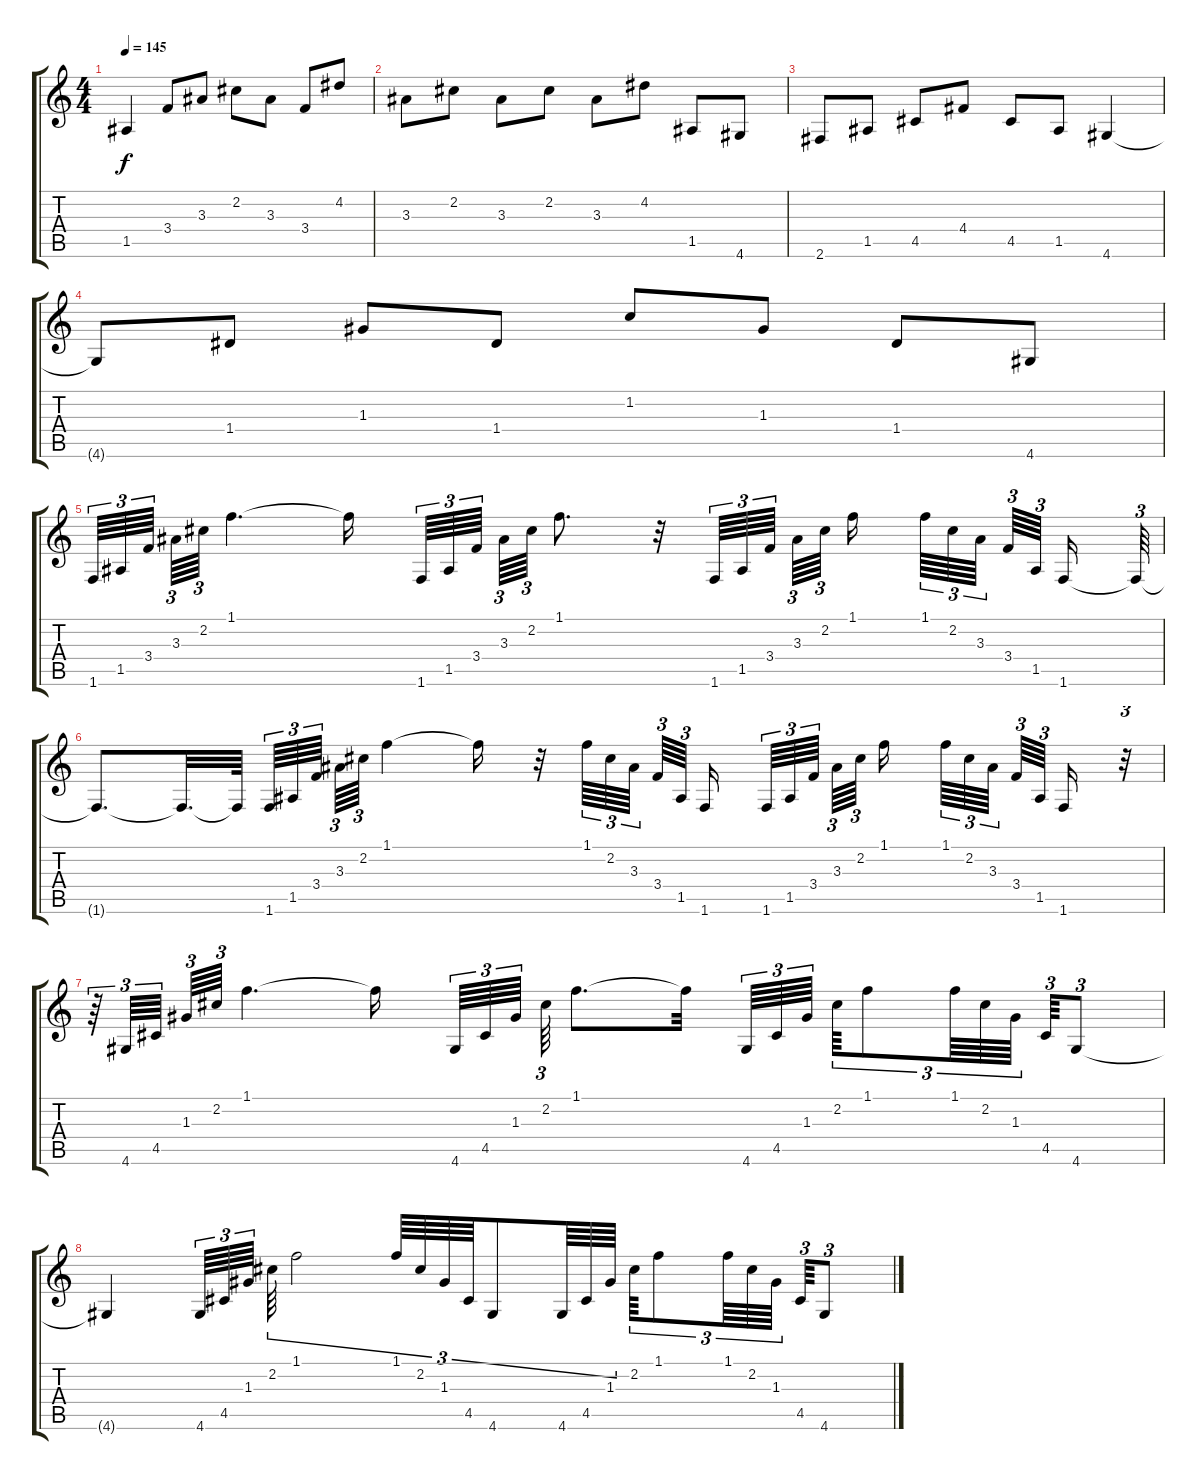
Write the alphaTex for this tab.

\track "" {instrument acousticguitarsteel}
\staff {score tabs}
\tuning (E4 B3 G3 D3 A2 E2) {hide}
\ts (4 4)
\tempo 145
\clef g2
\ks c
1.5.4{dy f} 3.4.8 3.3.8 2.2.8 3.3.8 3.4.8 4.2.8 |
3.3.8 2.2.8 3.3.8 2.2.8 3.3.8 4.2.8 1.5.8 4.6.8 |
2.6.8 1.5.8 4.5.8 4.4.8 4.5.8 1.5.8 4.6.4 |
4.6{t}.8 1.4.8 1.3.8 1.4.8 1.2.8 1.3.8 1.4.8 4.6.8 |
1.6.64{tu (3 2) volume 7} 1.5.64{tu (3 2)} 3.4.64{tu (3 2) beam splitsecondary} 3.3.64{tu (3 2)} 2.2.64{tu (3 2)} 1.1.4{d} 1.1{t}.16 1.6.64{tu (3 2)} 1.5.64{tu (3 2)} 3.4.64{tu (3 2) beam splitsecondary} 3.3.64{tu (3 2)} 2.2.64{tu (3 2)} 1.1.8{d} r.32 1.6.64{tu (3 2)} 1.5.64{tu (3 2)} 3.4.64{tu (3 2) beam splitsecondary} 3.3.64{tu (3 2)} 2.2.64{tu (3 2) beam splitsecondary} 1.1.16{beam splitsecondary} 1.1.64{tu (3 2)} 2.2.64{tu (3 2)} 3.3.64{tu (3 2) beam splitsecondary} 3.4.64{tu (3 2)} 1.5.64{tu (3 2) beam splitsecondary} 1.6.16 1.6{t}.64{tu (3 2)} |
1.6{t}.8{d} 1.6{t}.32{d} 1.6{t}.64 1.6.64{tu (3 2)} 1.5.64{tu (3 2)} 3.4.64{tu (3 2) beam splitsecondary} 3.3.64{tu (3 2)} 2.2.64{tu (3 2)} 1.1.4 1.1{t}.16 r.32 1.1.64{tu (3 2)} 2.2.64{tu (3 2)} 3.3.64{tu (3 2) beam splitsecondary} 3.4.64{tu (3 2)} 1.5.64{tu (3 2) beam splitsecondary} 1.6.16 1.6.64{tu (3 2)} 1.5.64{tu (3 2)} 3.4.64{tu (3 2) beam splitsecondary} 3.3.64{tu (3 2)} 2.2.64{tu (3 2) beam splitsecondary} 1.1.16{beam splitsecondary} 1.1.64{tu (3 2)} 2.2.64{tu (3 2)} 3.3.64{tu (3 2) beam splitsecondary} 3.4.64{tu (3 2)} 1.5.64{tu (3 2) beam splitsecondary} 1.6.16 r.32{tu (3 2)} |
r.64{tu (3 2)} 4.6.64{tu (3 2)} 4.5.64{tu (3 2) beam splitsecondary} 1.3.64{tu (3 2)} 2.2.64{tu (3 2)} 1.1.4{d} 1.1{t}.16 4.6.64{tu (3 2)} 4.5.64{tu (3 2)} 1.3.64{tu (3 2) beam splitsecondary} 2.2.64{tu (3 2)} 1.1.8{d} 1.1{t}.32 4.6.64{tu (3 2)} 4.5.64{tu (3 2)} 1.3.64{tu (3 2) beam splitsecondary} 2.2.64{tu (3 2)} 1.1.8{tu (3 2)} 1.1.64{tu (3 2)} 2.2.64{tu (3 2)} 1.3.64{tu (3 2) beam splitsecondary} 4.5.64{tu (3 2)} 4.6.8{tu (3 2)} |
4.6{t}.4 4.6.64{tu (3 2)} 4.5.64{tu (3 2)} 1.3.64{tu (3 2) beam splitsecondary} 2.2.64{tu (3 2)} 1.1.2{tu (3 2)} 1.1.64{tu (3 2)} 2.2.64{tu (3 2)} 1.3.64{tu (3 2)} 4.5.64{tu (3 2)} 4.6.8{tu (3 2)} 4.6.64{tu (3 2)} 4.5.64{tu (3 2)} 1.3.64{tu (3 2) beam splitsecondary} 2.2.64{tu (3 2)} 1.1.8{tu (3 2)} 1.1.64{tu (3 2)} 2.2.64{tu (3 2)} 1.3.64{tu (3 2) beam splitsecondary} 4.5.64{tu (3 2)} 4.6.8{tu (3 2)}
